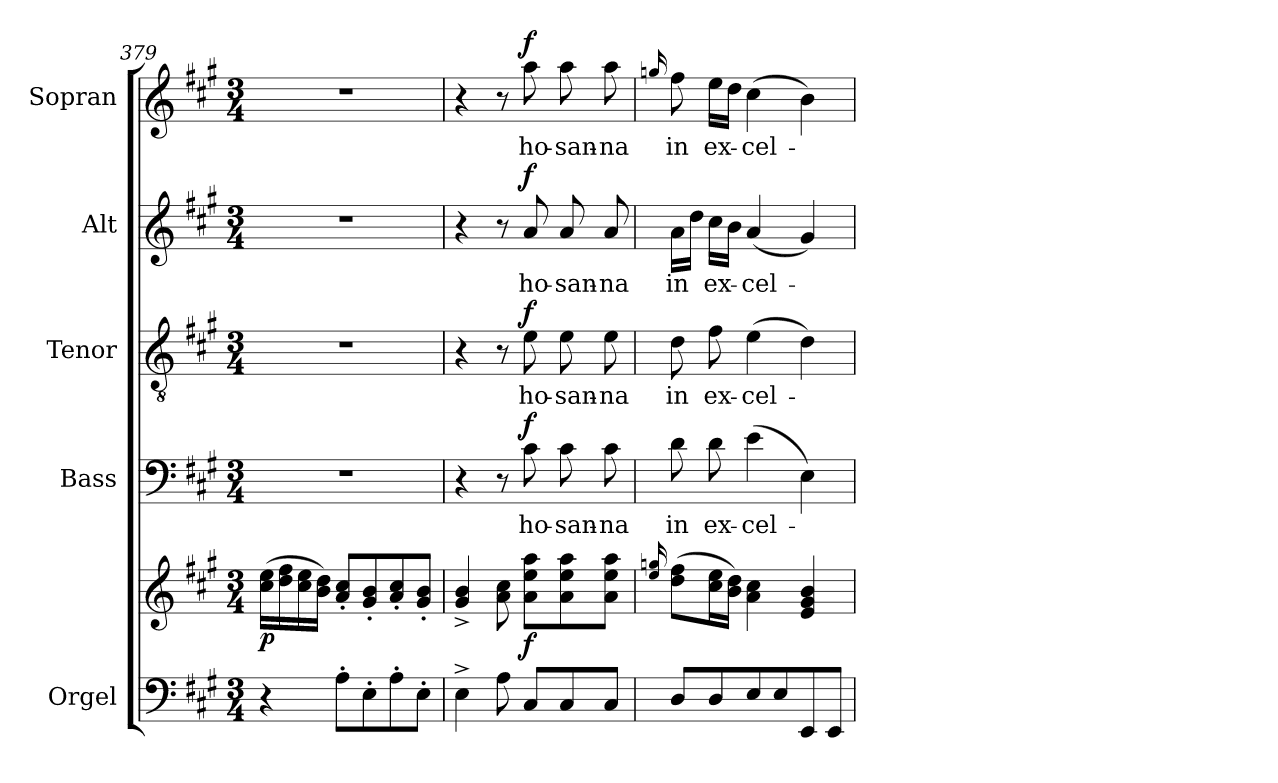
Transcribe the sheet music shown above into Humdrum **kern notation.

**kern	**kern	**dynam	**kern	**text	**dynam	**kern	**text	**dynam	**kern	**text	**dynam	**kern	**text	**dynam
*part5	*part5	*part5	*part4	*part4	*part4	*part3	*part3	*part3	*part2	*part2	*part2	*part1	*part1	*part1
*staff6	*staff5	*staff5/6	*staff4	*staff4	*staff4	*staff3	*staff3	*staff3	*staff2	*staff2	*staff2	*staff1	*staff1	*staff1
*I"Orgel	*	*	*I"Bass	*	*	*I"Tenor	*	*	*I"Alt	*	*	*I"Sopran	*	*
*I'Org.	*	*	*I'B.	*	*	*I'T.	*	*	*I'A.	*	*	*I'S.	*	*
*clefF4	*clefG2	*	*clefF4	*	*	*clefGv2	*	*	*clefG2	*	*	*clefG2	*	*
*k[f#c#g#]	*k[f#c#g#]	*	*k[f#c#g#]	*	*	*k[f#c#g#]	*	*	*k[f#c#g#]	*	*	*k[f#c#g#]	*	*
*A:	*A:	*	*A:	*	*	*A:	*	*	*A:	*	*	*A:	*	*
*M3/4	*M3/4	*	*M3/4	*	*	*M3/4	*	*	*M3/4	*	*	*M3/4	*	*
=379	=379	=379	=379	=379	=379	=379	=379	=379	=379	=379	=379	=379	=379	=379
!	!	!LO:DY:b	!	!	!	!	!	!	!	!	!	!	!	!
4r	(>16cc#\ 16ee\LL	p	2.r	.	.	2.r	.	.	2.r	.	.	2.r	.	.
.	16dd\ 16ff#\	.	.	.	.	.	.	.	.	.	.	.	.	.
.	16cc#\ 16ee\	.	.	.	.	.	.	.	.	.	.	.	.	.
.	16b\ 16dd\JJ)	.	.	.	.	.	.	.	.	.	.	.	.	.
8A'>\L	8a/'< 8cc#/'<L	.	.	.	.	.	.	.	.	.	.	.	.	.
8E'>\	8g#/'< 8b/'<	.	.	.	.	.	.	.	.	.	.	.	.	.
8A'>\	8a/'< 8cc#/'<	.	.	.	.	.	.	.	.	.	.	.	.	.
8E'>\J	8g#/'< 8b/'<J	.	.	.	.	.	.	.	.	.	.	.	.	.
!!LO:LB:g=z
=380	=380	=380	=380	=380	=380	=380	=380	=380	=380	=380	=380	=380	=380	=380
4E^>\	4g#/^< 4b/^<	.	4r	.	.	4r	.	.	4r	.	.	4r	.	.
8A\	8a\ 8cc#\	.	8r	.	.	8r	.	.	8r	.	.	8r	.	.
!	!	!LO:DY:b	!	!LO:LY:b	!LO:DY:a	!	!LO:LY:b	!LO:DY:a	!	!LO:LY:b	!LO:DY:a	!	!LO:LY:b	!LO:DY:a
8C#/L	8a\ 8ee\ 8aa\L	f	8c#\	ho-	f	8e\	ho-	f	8a/	ho-	f	8aa\	ho-	f
!	!	!	!	!LO:LY:b	!	!	!LO:LY:b	!	!	!LO:LY:b	!	!	!LO:LY:b	!
8C#/	8a\ 8ee\ 8aa\	.	8c#\	-san-	.	8e\	-san-	.	8a/	-san-	.	8aa\	-san-	.
!	!	!	!	!LO:LY:b	!	!	!LO:LY:b	!	!	!LO:LY:b	!	!	!LO:LY:b	!
8C#/J	8a\ 8ee\ 8aa\J	.	8c#\	-na	.	8e\	-na	.	8a/	-na	.	8aa\	-na	.
=381	=381	=381	=381	=381	=381	=381	=381	=381	=381	=381	=381	=381	=381	=381
.	16qqee/ 16qqggn/	.	.	.	.	.	.	.	.	.	.	16qqggn/	.	.
!	!	!	!	!LO:LY:b	!	!	!LO:LY:b	!	!	!LO:LY:b	!	!	!LO:LY:b	!
8D/L	(>8dd\ 8ff#\L	.	8d\	in	.	8d\	in	.	16a\LL	in	.	8ff#\	in	.
.	.	.	.	.	.	.	.	.	16dd\JJ	.	.	.	.	.
!	!	!	!	!LO:LY:b	!	!	!LO:LY:b	!	!	!LO:LY:b	!	!	!LO:LY:b	!
8D/	16cc#\ 16ee\L	.	8d\	ex-	.	8f#\	ex-	.	16cc#\LL	ex-	.	16ee\LL	ex-	.
.	16b\ 16dd\JJ)	.	.	.	.	.	.	.	16b\JJ	.	.	16dd\JJ	.	.
!	!	!	!	!LO:LY:b	!	!	!LO:LY:b	!	!	!LO:LY:b	!	!	!LO:LY:b	!
8E/	4a\ 4cc#\	.	(>4e\	-cel-	.	(>4e\	-cel-	.	(<4a/	-cel-	.	(>4cc#\	-cel-	.
8E/	.	.	.	.	.	.	.	.	.	.	.	.	.	.
8EE/	4e/ 4g#/ 4b/	.	4E\)	.	.	4d\)	.	.	4g#/)	.	.	4b\)	.	.
8EE/J	.	.	.	.	.	.	.	.	.	.	.	.	.	.
=	=	=	=	=	=	=	=	=	=	=	=	=	=	=
*-	*-	*-	*-	*-	*-	*-	*-	*-	*-	*-	*-	*-	*-	*-
